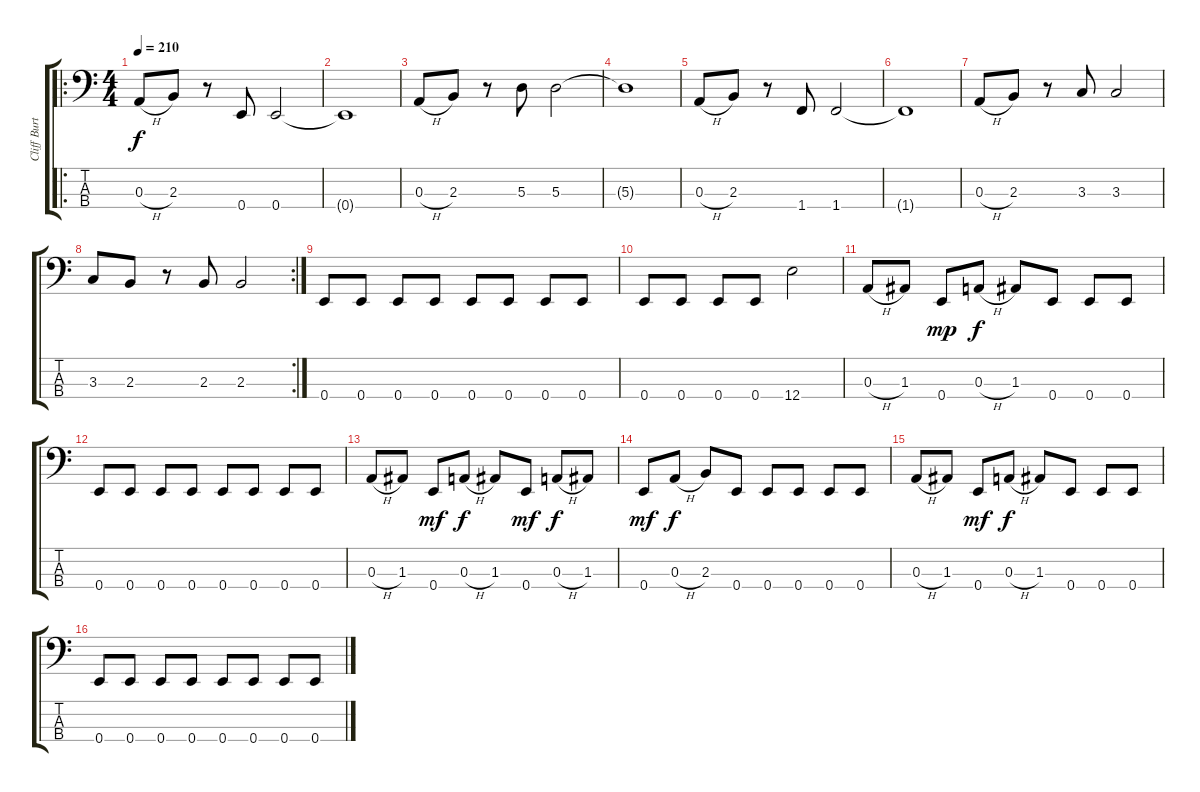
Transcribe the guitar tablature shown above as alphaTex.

\track ("Cliff Burton" "Cliff Burt") {instrument electricbassfinger}
\staff {score tabs}
\tuning (G2 D2 A1 E1) {hide}
\ro
\ts (4 4)
\tempo 210
\clef f4
\ks c
0.3{h}.8{dy f} 2.3.8 r.8 0.4.8 0.4.2 |
0.4{t}.1 |
0.3{h}.8 2.3.8 r.8 5.3.8 5.3.2 |
5.3{t}.1 |
0.3{h}.8 2.3.8 r.8 1.4.8 1.4.2 |
1.4{t}.1 |
0.3{h}.8 2.3.8 r.8 3.3.8 3.3.2 |
\rc 2
3.3.8 2.3.8 r.8 2.3.8 2.3.2 |
0.4.8 0.4.8 0.4.8 0.4.8 0.4.8 0.4.8 0.4.8 0.4.8 |
0.4.8 0.4.8 0.4.8 0.4.8 12.4.2 |
0.3{h}.8 1.3.8 0.4.8{dy mp} 0.3{h}.8{dy f} 1.3.8 0.4.8 0.4.8 0.4.8 |
0.4.8 0.4.8 0.4.8 0.4.8 0.4.8 0.4.8 0.4.8 0.4.8 |
0.3{h}.8 1.3.8 0.4.8{dy mf} 0.3{h}.8{dy f} 1.3.8 0.4.8{dy mf} 0.3{h}.8{dy f} 1.3.8 |
0.4.8{dy mf} 0.3{h}.8{dy f} 2.3.8 0.4.8 0.4.8 0.4.8 0.4.8 0.4.8 |
0.3{h}.8 1.3.8 0.4.8{dy mf} 0.3{h}.8{dy f} 1.3.8 0.4.8 0.4.8 0.4.8 |
0.4.8 0.4.8 0.4.8 0.4.8 0.4.8 0.4.8 0.4.8 0.4.8
